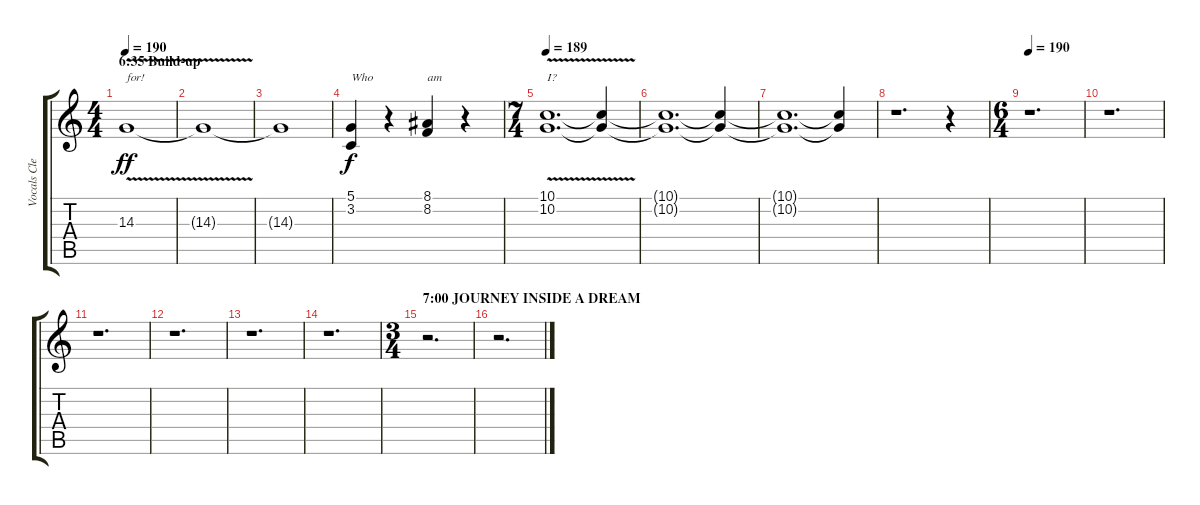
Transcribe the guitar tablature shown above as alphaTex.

\track ("Vocals Clean (Jari)" "Vocals Cle") {instrument altosax}
\staff {score tabs}
\tuning (D4 A3 F3 C3 G2 C2) {hide}
\ts (4 4)
\section ("" "6:35 Build-up")
\tempo 190
\clef g2
\ks c
14.3{v}.1{txt "for!" dy ff} |
14.3{t}.1 |
14.3{t}.1 |
(5.1 3.2).4{txt "Who" dy f} r.4 (8.1 8.2).4{txt "am"} r.4 |
\ts (7 4)
\tempo 189
(10.1{v} 10.2{v}).1{d txt "I?"} (10.1{t} 10.2{t}).4 |
(10.1{t} 10.2{t}).1{d} (10.1{t} 10.2{t}).4 |
(10.1{t} 10.2{t}).1{d} (10.1{t} 10.2{t}).4 |
r.1{d} r.4 |
\ts (6 4)
\tempo 190
r.1{d} |
r.1{d} |
r.1{d} |
r.1{d} |
r.1{d} |
r.1{d} |
\ts (3 4)
\section ("" "7:00 JOURNEY INSIDE A DREAM")
r.2{d} |
r.2{d}
